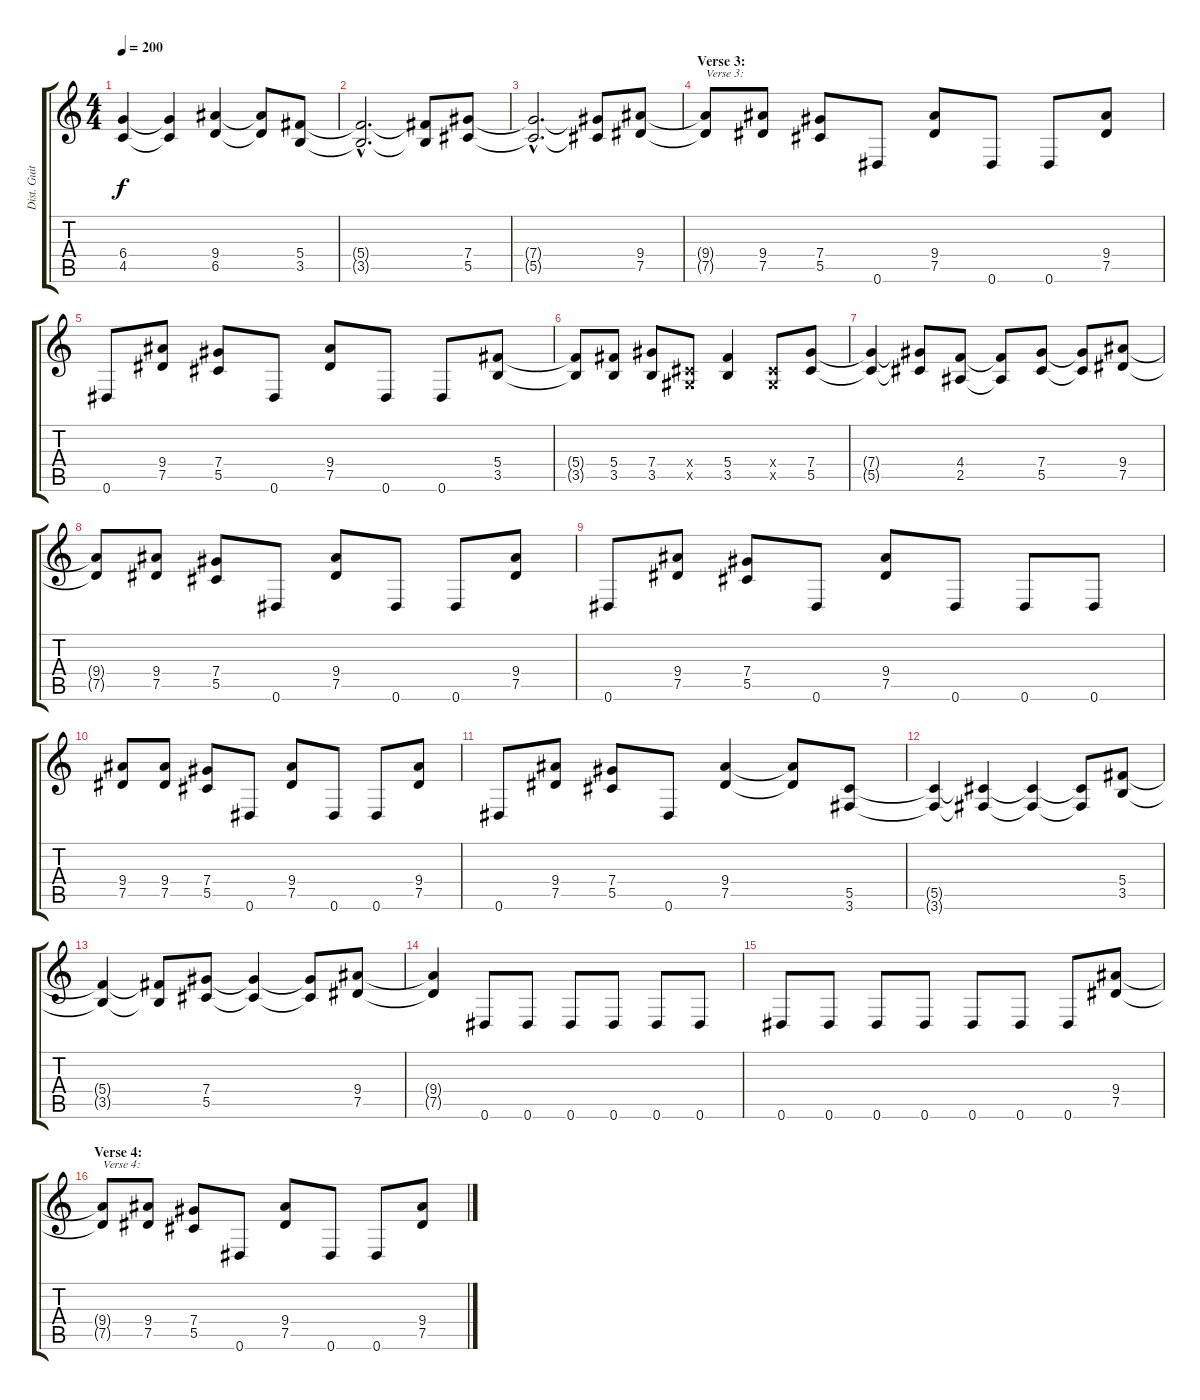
\track ("Dist. Guitar 2" "Dist. Guit") {instrument distortionguitar}
\staff {score tabs}
\tuning (Eb4 Bb3 Gb3 Db3 Ab2 Eb2) {hide}
\ts (4 4)
\tempo 200
\clef g2
\ks c
(6.4 4.5).4{dy f} (6.4{t} 4.5{t}).4 (9.4 6.5).4 (9.4{t} 6.5{t}).8 (5.4 3.5).8 |
(5.4{hac t} 3.5{hac t}).2{d} (5.4{t} 3.5{t}).8 (7.4 5.5).8 |
(7.4{hac t} 5.5{hac t}).2{d} (7.4{t} 5.5{t}).8 (9.4 7.5).8 |
\section ("" "Verse 3:")
(9.4{t} 7.5{t}).8{txt "Verse 3:"} (9.4 7.5).8 (7.4 5.5).8 0.6.8 (9.4 7.5).8 0.6.8 0.6.8 (9.4 7.5).8 |
0.6.8 (9.4 7.5).8 (7.4 5.5).8 0.6.8 (9.4 7.5).8 0.6.8 0.6.8 (5.4 3.5).8 |
(5.4{t} 3.5{t}).8 (5.4 3.5).8 (7.4 3.5).8 (0.4{x} 0.5{x}).8 (5.4 3.5).4 (0.4{x} 0.5{x}).8 (7.4 5.5).8 |
(7.4{t} 5.5{t}).4 (7.4{t} 5.5{t}).8 (4.4 2.5).8 (4.4{t} 2.5{t}).8 (7.4 5.5).8 (7.4{t} 5.5{t}).8 (9.4 7.5).8 |
(9.4{t} 7.5{t}).8 (9.4 7.5).8 (7.4 5.5).8 0.6.8 (9.4 7.5).8 0.6.8 0.6.8 (9.4 7.5).8 |
0.6.8 (9.4 7.5).8 (7.4 5.5).8 0.6.8 (9.4 7.5).8 0.6.8 0.6.8 0.6.8 |
(9.4 7.5).8 (9.4 7.5).8 (7.4 5.5).8 0.6.8 (9.4 7.5).8 0.6.8 0.6.8 (9.4 7.5).8 |
0.6.8 (9.4 7.5).8 (7.4 5.5).8 0.6.8 (9.4 7.5).4 (9.4{t} 7.5{t}).8 (5.5 3.6).8 |
(5.5{t} 3.6{t}).4 (5.5{t} 3.6{t}).4 (5.5{t} 3.6{t}).4 (5.5{t} 3.6{t}).8 (5.4 3.5).8 |
(5.4{t} 3.5{t}).4 (5.4{t} 3.5{t}).8 (7.4 5.5).8 (7.4{t} 5.5{t}).4 (7.4{t} 5.5{t}).8 (9.4 7.5).8 |
(9.4{t} 7.5{t}).4 0.6.8 0.6.8 0.6.8 0.6.8 0.6.8 0.6.8 |
0.6.8 0.6.8 0.6.8 0.6.8 0.6.8 0.6.8 0.6.8 (9.4 7.5).8 |
\section ("" "Verse 4:")
(9.4{t} 7.5{t}).8{txt "Verse 4:"} (9.4 7.5).8 (7.4 5.5).8 0.6.8 (9.4 7.5).8 0.6.8 0.6.8 (9.4 7.5).8
